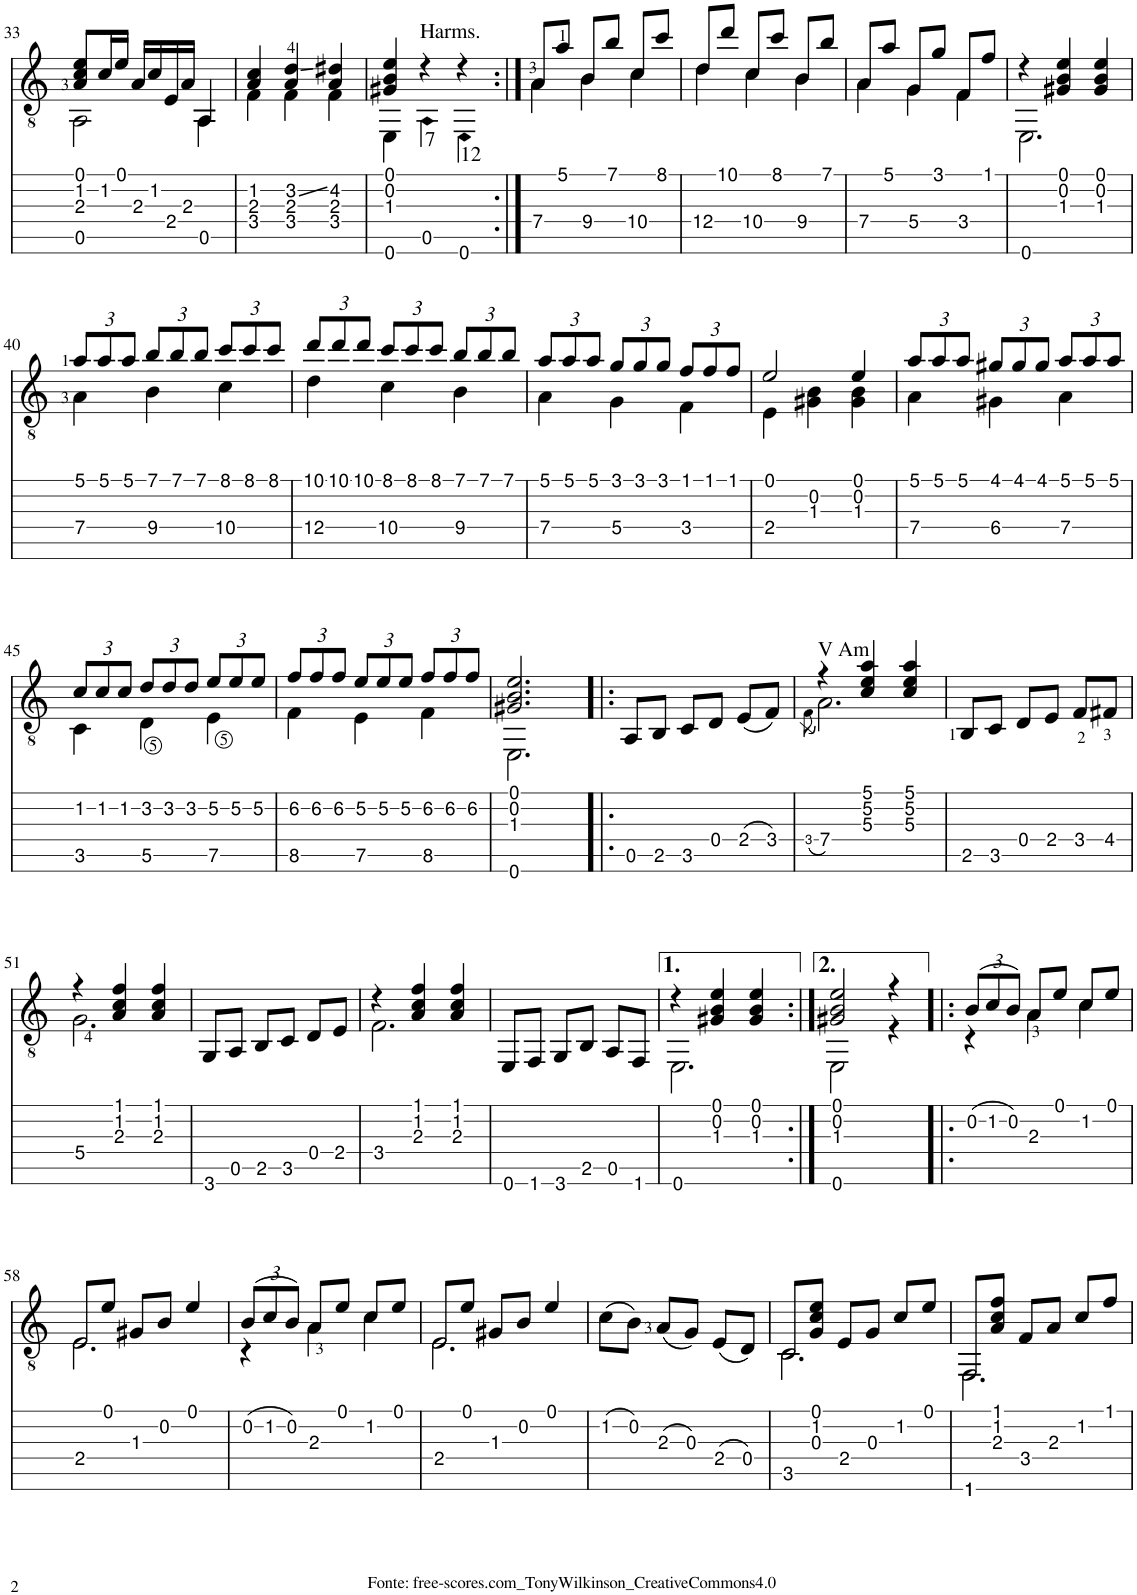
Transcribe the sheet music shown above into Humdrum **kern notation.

**kern	**kern
*part1	*part1
*staff2	*staff1
*I"Guitar	*
*I'Guit.	*
!!LO:PB:g=z
*	*clefGv2
*k[]	*k[]
*M3/4	*M3/4
=33	=33
*^	*^
8A\ 8c\ 8e\L	2AA	8A/ 8c/ 8e/L	2AA\
16cL	.	16c/L	.
16eJJ	.	16e/JJ	.
16ALL	.	16A/LL	.
16cJ	.	16c/	.
16EL	.	16E/	.
16AJJ	.	16A/JJ	.
4AA	4AA	4AA/	4AA\
=34	=34	=34	=34
4A 4c	4F	4A/ 4c/	4F\
4A 4d	4F	4A/ 4d/	4F\
4A 4d#	4F	4A/ 4d#X/	4F\
=35	=35	=35	=35
4G# 4B 4e	4EE	4G#X/ 4B/ 4e/	4EE\
!	!	!LO:TX:a:t=Harms.	!
!	!	!LO:TX:b:t=7	!
4r	4AA	4r	4AA\
!	!	!LO:TX:b:t=12	!
4r	4EE	4r	4EE\
=36:|!	=36:|!	=36:|!	=36:|!
8AL	4A	8A/L	4A\
8aJ	.	8a/J	.
8BL	4B	8B/L	4B\
8bJ	.	8b/J	.
8cL	4c	8c/L	4c\
8ccJ	.	8cc/J	.
=37	=37	=37	=37
8dL	4d	8d/L	4d\
8ddJ	.	8dd/J	.
8cL	4c	8c/L	4c\
8ccJ	.	8cc/J	.
8BL	4B	8B/L	4B\
8bJ	.	8b/J	.
=38	=38	=38	=38
8AL	4A	8A/L	4A\
8aJ	.	8a/J	.
8GL	4G	8G/L	4G\
8gJ	.	8g/J	.
8FL	4F	8F/L	4F\
8fJ	.	8f/J	.
=39	=39	=39	=39
4r	2.EE	4r	2.EE\
4G# 4B 4e	.	4G#X/ 4B/ 4e/	.
4G# 4B 4e	.	4G#/ 4B/ 4e/	.
!!LO:LB:g=z	!!
=40	=40	=40	=40
*Xbrackettup	*	*Xbrackettup	*
12aL	4A	12a/L	4A\
12a	.	12a/	.
12aJ	.	12a/J	.
12bL	4B	12b/L	4B\
12b	.	12b/	.
12bJ	.	12b/J	.
12ccL	4c	12cc/L	4c\
12cc	.	12cc/	.
12ccJ	.	12cc/J	.
=41	=41	=41	=41
12ddL	4d	12dd/L	4d\
12dd	.	12dd/	.
12ddJ	.	12dd/J	.
12ccL	4c	12cc/L	4c\
12cc	.	12cc/	.
12ccJ	.	12cc/J	.
12bL	4B	12b/L	4B\
12b	.	12b/	.
12bJ	.	12b/J	.
=42	=42	=42	=42
12aL	4A	12a/L	4A\
12a	.	12a/	.
12aJ	.	12a/J	.
12gL	4G	12g/L	4G\
12g	.	12g/	.
12gJ	.	12g/J	.
12fL	4F	12f/L	4F\
12f	.	12f/	.
12fJ	.	12f/J	.
=43	=43	=43	=43
2e	4E	2e/	4E\
.	4G# 4B	.	4G#X\ 4B\
4e	4G# 4B	4e/	4G#\ 4B\
=44	=44	=44	=44
12aL	4A	12a/L	4A\
12a	.	12a/	.
12aJ	.	12a/J	.
12g#L	4G#	12g#X/L	4G#X\
12g#	.	12g#/	.
12g#J	.	12g#/J	.
12aL	4A	12a/L	4A\
12a	.	12a/	.
12aJ	.	12a/J	.
!!LO:LB:g=z	!!
=45	=45	=45	=45
12cL	4C	12c/L	4C\
12c	.	12c/	.
12cJ	.	12c/J	.
12dL	4D	12d/L	4D\
12d	.	12d/	.
12dJ	.	12d/J	.
12eL	4E	12e/L	4E\
12e	.	12e/	.
12eJ	.	12e/J	.
=46	=46	=46	=46
12fL	4F	12f/L	4F\
12f	.	12f/	.
12fJ	.	12f/J	.
12eL	4E	12e/L	4E\
12e	.	12e/	.
12eJ	.	12e/J	.
12fL	4F	12f/L	4F\
12f	.	12f/	.
12fJ	.	12f/J	.
=47	=47	=47	=47
2.G# 2.B 2.e	2.EE	2.G#X/ 2.B/ 2.e/	2.EE\
*v	*v	*	*
*	*v	*v
=48!|:	=48!|:
8AAL	8AA/L
8BBJ	8BB/J
8CL	8C/L
8DJ	8D/J
8EL	(8E/L
8FJ	8F/J)
=49	=49
*^	*^
.	qF	.	(8qF\
4r	2.A	4r	2.A\)
!	!	!LO:TX:a:t=V Am	!
4c 4e 4a	.	4c/ 4e/ 4a/	.
4c 4e 4a	.	4c/ 4e/ 4a/	.
*v	*v	*	*
*	*v	*v
=50	=50
8BBL	8BB/L
8CJ	8C/J
8DL	8D/L
8EJ	8E/J
8FL	8F/L
8F#J	8F#X/J
!!LO:LB:g=z
=51	=51
*^	*^
4r	2.G	4r	2.G\
4A 4c 4f	.	4A/ 4c/ 4f/	.
4A 4c 4f	.	4A/ 4c/ 4f/	.
*v	*v	*	*
*	*v	*v
=52	=52
8GGL	8GG/L
8AAJ	8AA/J
8BBL	8BB/L
8CJ	8C/J
8DL	8D/L
8EJ	8E/J
=53	=53
*^	*^
4r	2.F	4r	2.F\
4A 4c 4f	.	4A/ 4c/ 4f/	.
4A 4c 4f	.	4A/ 4c/ 4f/	.
*v	*v	*	*
*	*v	*v
=54	=54
8EEL	8EE/L
8FFJ	8FF/J
8GGL	8GG/L
8BBJ	8BB/J
8AAL	8AA/L
8FFJ	8FF/J
=55	=55
*^	*^
4r	2.EE	4r	2.EE\
4G# 4B 4e	.	4G#X/ 4B/ 4e/	.
4G# 4B 4e	.	4G#/ 4B/ 4e/	.
=56:|!	=56:|!	=56:|!	=56:|!
2G# 2B 2e	2EE	2G#X/ 2B/ 2e/	2EE\
4r	4r	4r	4r
=57!|:	=57!|:	=57!|:	=57!|:
12BL	4r	(12B/L	4r
12c	.	12c/	.
12BJ	.	12B/J)	.
8AL	4A	8A/L	4A\
8eJ	.	8e/J	.
8cL	4c	8c/L	4c\
8eJ	.	8e/J	.
!!LO:LB:g=z	!!
=58	=58	=58	=58
!	!	!LO:N:head=open	!
8EL	2.E	8E/L	2.E\
8eJ	.	8e/J	.
8G#L	.	8G#X/L	.
8BJ	.	8B/J	.
4e	.	4e/	.
=59	=59	=59	=59
12BL	4r	(12B/L	4r
12c	.	12c/	.
12BJ	.	12B/J)	.
8AL	4A	8A/L	4A\
8eJ	.	8e/J	.
8cL	4c	8c/L	4c\
8eJ	.	8e/J	.
=60	=60	=60	=60
!LO:N:head=open	!	!LO:N:head=open	!
8EL	2.E	8E/L	2.E\
8eJ	.	8e/J	.
8G#XL	.	8G#X/L	.
8BJ	.	8B/J	.
4e	.	4e/	.
*v	*v	*	*
*	*v	*v
=61	=61
8cL	(8c\L
8BJ	8B\J)
8AL	(8A/L
8GJ	8G/J)
8EL	(8E/L
8DJ	8D/J)
=62	=62
*^	*
!	!	!LO:N:head=open
*	*	*^
8CL	2.C	8C/L	2.C\
8G\ 8c\ 8e\J	.	8G/ 8c/ 8e/J	.
8EL	.	8E/L	.
8GJ	.	8G/J	.
8cL	.	8c/L	.
8eJ	.	8e/J	.
=63	=63	=63	=63
!	!	!LO:N:head=open	!
8FFL	2.FF	8FF/L	2.FF\
8A\ 8c\ 8f\J	.	8A/ 8c/ 8f/J	.
8FL	.	8F/L	.
8AJ	.	8A/J	.
8cL	.	8c/L	.
8fJ	.	8f/J	.
*v	*v	*	*
*	*v	*v
=	=
*-	*-
